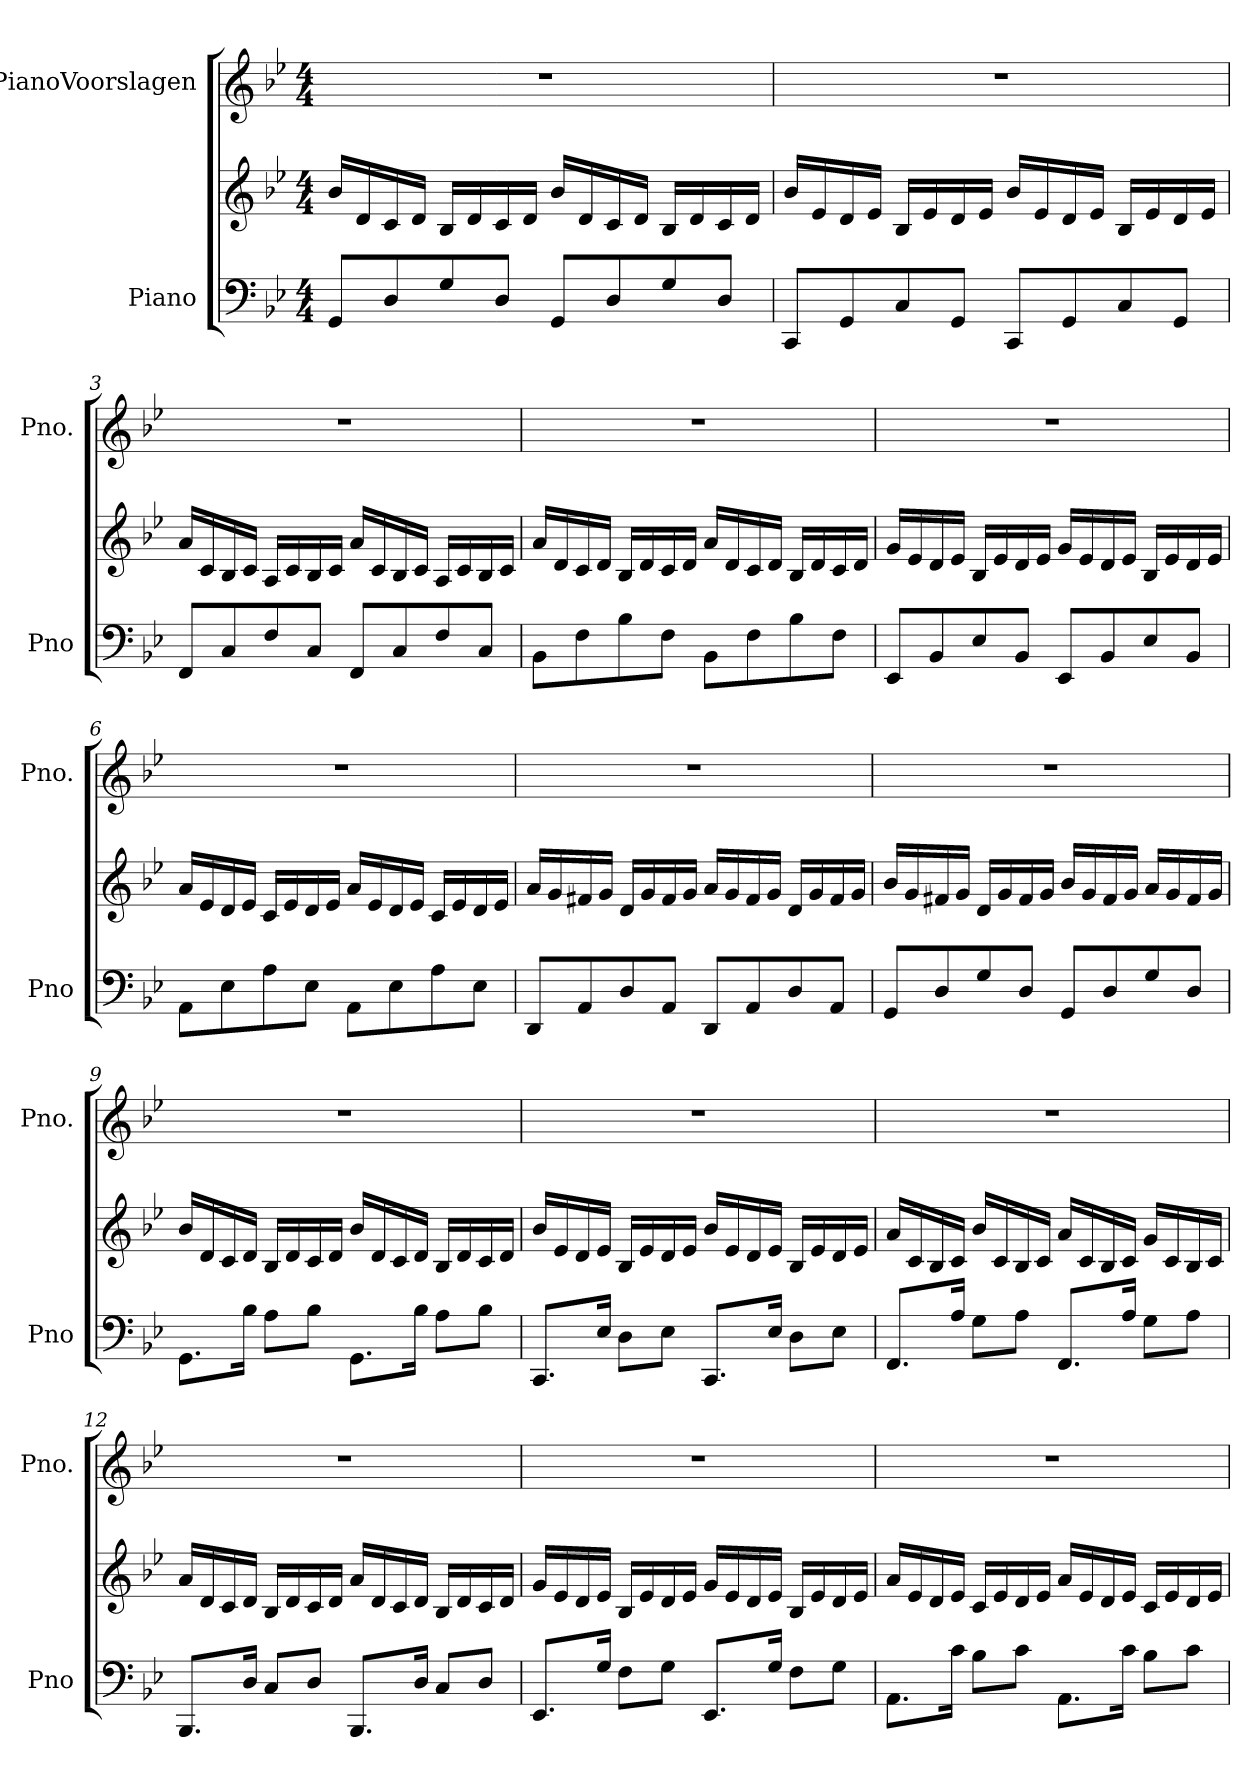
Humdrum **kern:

**kern	**kern	**kern
*part2	*part2	*part1
*staff3	*staff2	*staff1
*I"Piano	*	*I"PianoVoorslagen
*I'Pno	*	*I'Pno.
*clefF4	*clefG2	*clefG2
*k[b-e-]	*k[b-e-]	*k[b-e-]
*M4/4	*M4/4	*M4/4
*MM100	*MM100	*MM100
=1	=1	=1
8GG/L	16b-/LL	1r
.	16d/	.
8D/	16c/	.
.	16d/JJ	.
8G/	16B-/LL	.
.	16d/	.
8D/J	16c/	.
.	16d/JJ	.
8GG/L	16b-/LL	.
.	16d/	.
8D/	16c/	.
.	16d/JJ	.
8G/	16B-/LL	.
.	16d/	.
8D/J	16c/	.
.	16d/JJ	.
=2	=2	=2
8CC/L	16b-/LL	1r
.	16e-/	.
8GG/	16d/	.
.	16e-/JJ	.
8C/	16B-/LL	.
.	16e-/	.
8GG/J	16d/	.
.	16e-/JJ	.
8CC/L	16b-/LL	.
.	16e-/	.
8GG/	16d/	.
.	16e-/JJ	.
8C/	16B-/LL	.
.	16e-/	.
8GG/J	16d/	.
.	16e-/JJ	.
=3	=3	=3
8FF/L	16a/LL	1r
.	16c/	.
8C/	16B-/	.
.	16c/JJ	.
8F/	16A/LL	.
.	16c/	.
8C/J	16B-/	.
.	16c/JJ	.
8FF/L	16a/LL	.
.	16c/	.
8C/	16B-/	.
.	16c/JJ	.
8F/	16A/LL	.
.	16c/	.
8C/J	16B-/	.
.	16c/JJ	.
!!LO:LB:g=z
=4	=4	=4
8BB-\L	16a/LL	1r
.	16d/	.
8F\	16c/	.
.	16d/JJ	.
8B-\	16B-/LL	.
.	16d/	.
8F\J	16c/	.
.	16d/JJ	.
8BB-\L	16a/LL	.
.	16d/	.
8F\	16c/	.
.	16d/JJ	.
8B-\	16B-/LL	.
.	16d/	.
8F\J	16c/	.
.	16d/JJ	.
=5	=5	=5
8EE-/L	16g/LL	1r
.	16e-/	.
8BB-/	16d/	.
.	16e-/JJ	.
8E-/	16B-/LL	.
.	16e-/	.
8BB-/J	16d/	.
.	16e-/JJ	.
8EE-/L	16g/LL	.
.	16e-/	.
8BB-/	16d/	.
.	16e-/JJ	.
8E-/	16B-/LL	.
.	16e-/	.
8BB-/J	16d/	.
.	16e-/JJ	.
=6	=6	=6
8AA\L	16a/LL	1r
.	16e-/	.
8E-\	16d/	.
.	16e-/JJ	.
8A\	16c/LL	.
.	16e-/	.
8E-\J	16d/	.
.	16e-/JJ	.
8AA\L	16a/LL	.
.	16e-/	.
8E-\	16d/	.
.	16e-/JJ	.
8A\	16c/LL	.
.	16e-/	.
8E-\J	16d/	.
.	16e-/JJ	.
!!LO:LB:g=z
=7	=7	=7
8DD/L	16a/LL	1r
.	16g/	.
8AA/	16f#X/	.
.	16g/JJ	.
8D/	16d/LL	.
.	16g/	.
8AA/J	16f#/	.
.	16g/JJ	.
8DD/L	16a/LL	.
.	16g/	.
8AA/	16f#/	.
.	16g/JJ	.
8D/	16d/LL	.
.	16g/	.
8AA/J	16f#/	.
.	16g/JJ	.
=8	=8	=8
8GG/L	16b-/LL	1r
.	16g/	.
8D/	16f#X/	.
.	16g/JJ	.
8G/	16d/LL	.
.	16g/	.
8D/J	16f#/	.
.	16g/JJ	.
8GG/L	16b-/LL	.
.	16g/	.
8D/	16f#/	.
.	16g/JJ	.
8G/	16a/LL	.
.	16g/	.
8D/J	16f#/	.
.	16g/JJ	.
=9	=9	=9
8.GG\L	16b-/LL	1r
.	16d/	.
.	16c/	.
16B-\Jk	16d/JJ	.
8A\L	16B-/LL	.
.	16d/	.
8B-\J	16c/	.
.	16d/JJ	.
8.GG\L	16b-/LL	.
.	16d/	.
.	16c/	.
16B-\Jk	16d/JJ	.
8A\L	16B-/LL	.
.	16d/	.
8B-\J	16c/	.
.	16d/JJ	.
!!LO:LB:g=z
=10	=10	=10
8.CC/L	16b-/LL	1r
.	16e-/	.
.	16d/	.
16E-/Jk	16e-/JJ	.
8D\L	16B-/LL	.
.	16e-/	.
8E-\J	16d/	.
.	16e-/JJ	.
8.CC/L	16b-/LL	.
.	16e-/	.
.	16d/	.
16E-/Jk	16e-/JJ	.
8D\L	16B-/LL	.
.	16e-/	.
8E-\J	16d/	.
.	16e-/JJ	.
=11	=11	=11
8.FF/L	16a/LL	1r
.	16c/	.
.	16B-/	.
16A/Jk	16c/JJ	.
8G\L	16b-/LL	.
.	16c/	.
8A\J	16B-/	.
.	16c/JJ	.
8.FF/L	16a/LL	.
.	16c/	.
.	16B-/	.
16A/Jk	16c/JJ	.
8G\L	16g/LL	.
.	16c/	.
8A\J	16B-/	.
.	16c/JJ	.
=12	=12	=12
8.BBB-/L	16a/LL	1r
.	16d/	.
.	16c/	.
16D/Jk	16d/JJ	.
8C/L	16B-/LL	.
.	16d/	.
8D/J	16c/	.
.	16d/JJ	.
8.BBB-/L	16a/LL	.
.	16d/	.
.	16c/	.
16D/Jk	16d/JJ	.
8C/L	16B-/LL	.
.	16d/	.
8D/J	16c/	.
.	16d/JJ	.
!!LO:LB:g=z
=13	=13	=13
8.EE-/L	16g/LL	1r
.	16e-/	.
.	16d/	.
16G/Jk	16e-/JJ	.
8F\L	16B-/LL	.
.	16e-/	.
8G\J	16d/	.
.	16e-/JJ	.
8.EE-/L	16g/LL	.
.	16e-/	.
.	16d/	.
16G/Jk	16e-/JJ	.
8F\L	16B-/LL	.
.	16e-/	.
8G\J	16d/	.
.	16e-/JJ	.
=14	=14	=14
8.AA\L	16a/LL	1r
.	16e-/	.
.	16d/	.
16c\Jk	16e-/JJ	.
8B-\L	16c/LL	.
.	16e-/	.
8c\J	16d/	.
.	16e-/JJ	.
8.AA\L	16a/LL	.
.	16e-/	.
.	16d/	.
16c\Jk	16e-/JJ	.
8B-\L	16c/LL	.
.	16e-/	.
8c\J	16d/	.
.	16e-/JJ	.
=	=	=
*-	*-	*-
